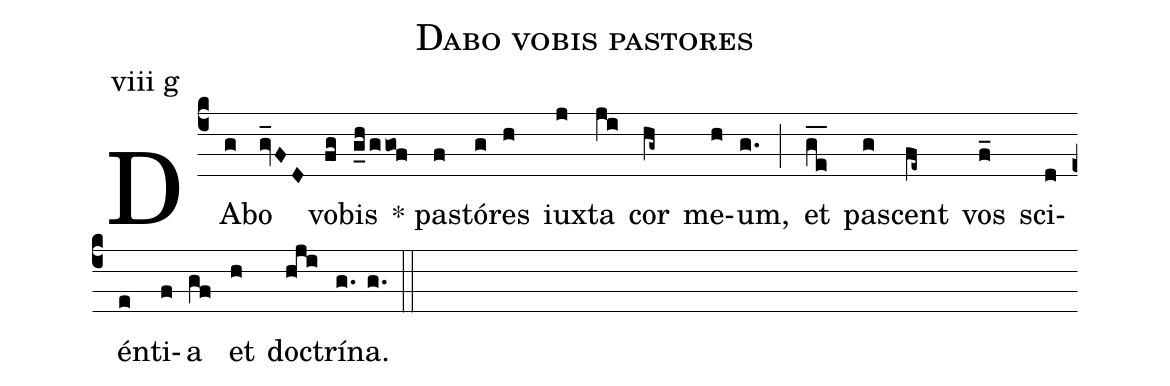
name: Dabo vobis pastores;
annotation: viii g;
mode: 8;
%%
(c4)
DA(g)bo(gv_FD) vo(fg)bis(g_h/ggof) * pas(f)tó(g)res(h) iu(j)xta(ji) cor(hg~) me(h)um,(g.) (;)
et(ge__) pas(g)cent(fe~) vos(f_) sci(d)én(e)ti(f)a(gf) et(h) doc(hji)trí(g.)na.(g.) (::)
